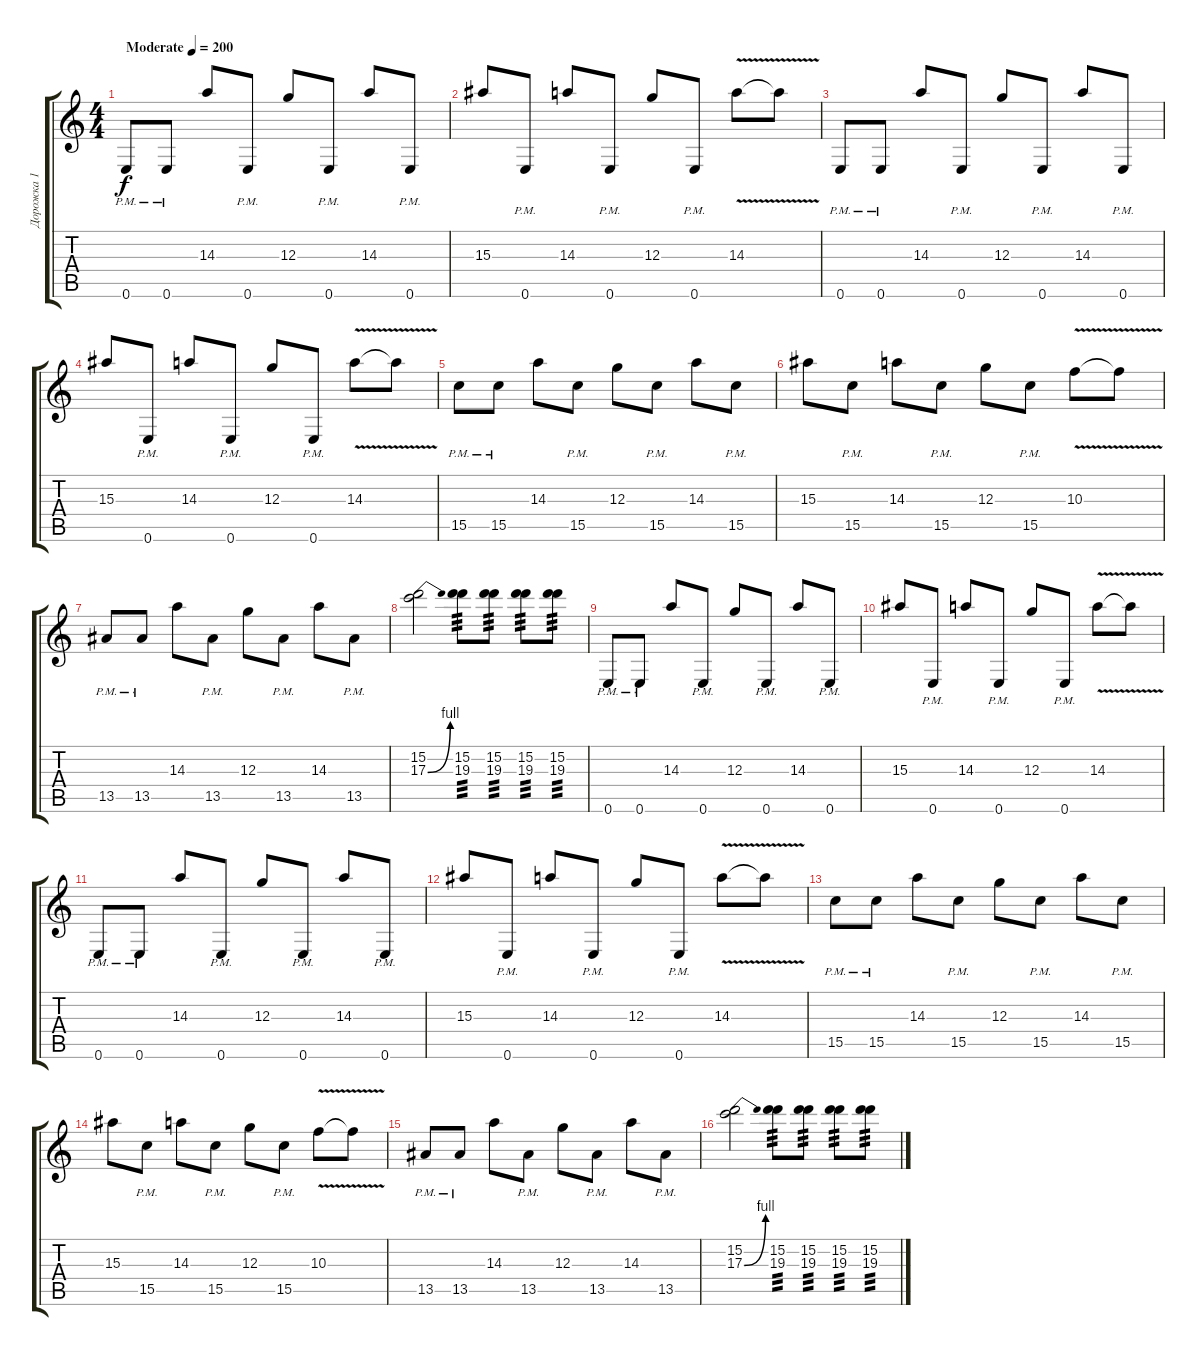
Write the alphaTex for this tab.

\track ("Дорожка 1" "Дорожка 1") {instrument distortionguitar}
\staff {score tabs}
\tuning (E4 B3 G3 D3 A2 E2) {hide}
\ts (4 4)
\tempo (200 "Moderate")
\clef g2
\ks c
0.6{pm}.8{dy f instrument distortionguitar} 0.6{pm}.8 14.3.8 0.6{pm}.8 12.3.8 0.6{pm}.8 14.3.8 0.6{pm}.8 |
15.3.8 0.6{pm}.8 14.3.8 0.6{pm}.8 12.3.8 0.6{pm}.8 14.3{v}.8 14.3{t}.8 |
0.6{pm}.8 0.6{pm}.8 14.3.8 0.6{pm}.8 12.3.8 0.6{pm}.8 14.3.8 0.6{pm}.8 |
15.3.8 0.6{pm}.8 14.3.8 0.6{pm}.8 12.3.8 0.6{pm}.8 14.3{v}.8 14.3{t}.8 |
15.5{pm}.8 15.5{pm}.8 14.3.8 15.5{pm}.8 12.3.8 15.5{pm}.8 14.3.8 15.5{pm}.8 |
15.3.8 15.5{pm}.8 14.3.8 15.5{pm}.8 12.3.8 15.5{pm}.8 10.3{v}.8 10.3{t}.8 |
13.5{pm}.8 13.5{pm}.8 14.3.8 13.5{pm}.8 12.3.8 13.5{pm}.8 14.3.8 13.5{pm}.8 |
(15.2 17.3{be (bend 0 0 60 4)}).2 (15.2 19.3).8{tp 3} (15.2 19.3).8{tp 3} (15.2 19.3).8{tp 3} (15.2 19.3).8{tp 3} |
0.6{pm}.8 0.6{pm}.8 14.3.8 0.6{pm}.8 12.3.8 0.6{pm}.8 14.3.8 0.6{pm}.8 |
15.3.8 0.6{pm}.8 14.3.8 0.6{pm}.8 12.3.8 0.6{pm}.8 14.3{v}.8 14.3{t}.8 |
0.6{pm}.8 0.6{pm}.8 14.3.8 0.6{pm}.8 12.3.8 0.6{pm}.8 14.3.8 0.6{pm}.8 |
15.3.8 0.6{pm}.8 14.3.8 0.6{pm}.8 12.3.8 0.6{pm}.8 14.3{v}.8 14.3{t}.8 |
15.5{pm}.8 15.5{pm}.8 14.3.8 15.5{pm}.8 12.3.8 15.5{pm}.8 14.3.8 15.5{pm}.8 |
15.3.8 15.5{pm}.8 14.3.8 15.5{pm}.8 12.3.8 15.5{pm}.8 10.3{v}.8 10.3{t}.8 |
13.5{pm}.8 13.5{pm}.8 14.3.8 13.5{pm}.8 12.3.8 13.5{pm}.8 14.3.8 13.5{pm}.8 |
(15.2 17.3{be (bend 0 0 60 4)}).2 (15.2 19.3).8{tp 3} (15.2 19.3).8{tp 3} (15.2 19.3).8{tp 3} (15.2 19.3).8{tp 3}
